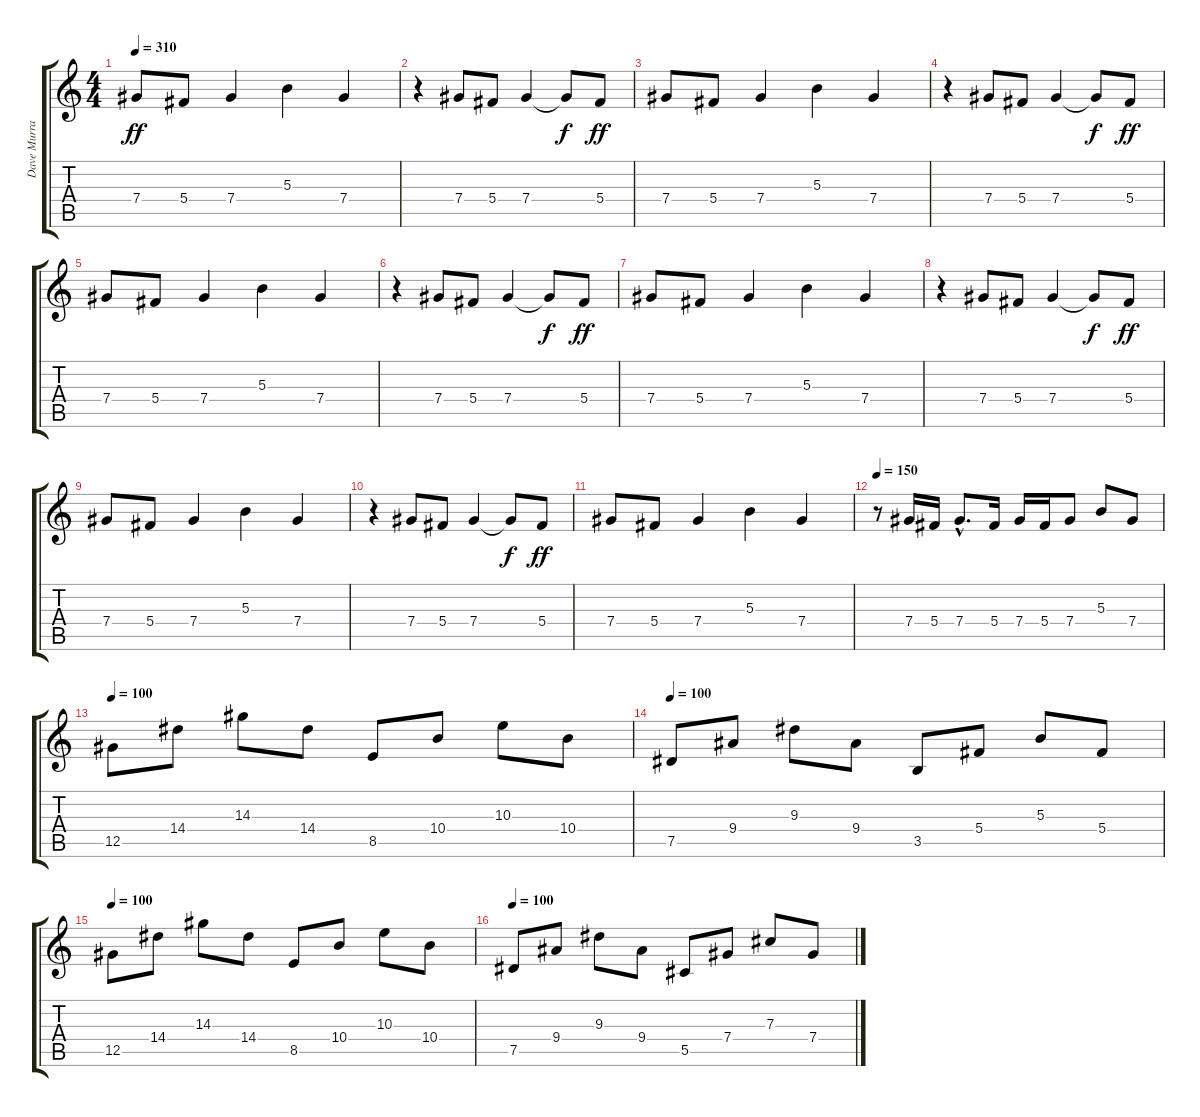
\track ("Dave Murray" "Dave Murra") {instrument overdrivenguitar}
\staff {score tabs}
\tuning (Eb4 Bb3 Gb3 Db3 Ab2 Eb2) {hide}
\ts (4 4)
\tempo 310
\clef g2
\ks c
7.4.8{dy ff} 5.4.8 7.4.4 5.3.4 7.4.4 |
r.4 7.4.8 5.4.8 7.4.4 7.4{t}.8{dy f} 5.4.8{dy ff} |
7.4.8 5.4.8 7.4.4 5.3.4 7.4.4 |
r.4 7.4.8 5.4.8 7.4.4 7.4{t}.8{dy f} 5.4.8{dy ff} |
7.4.8 5.4.8 7.4.4 5.3.4 7.4.4 |
r.4 7.4.8 5.4.8 7.4.4 7.4{t}.8{dy f} 5.4.8{dy ff} |
7.4.8 5.4.8 7.4.4 5.3.4 7.4.4 |
r.4 7.4.8 5.4.8 7.4.4 7.4{t}.8{dy f} 5.4.8{dy ff} |
7.4.8 5.4.8 7.4.4 5.3.4 7.4.4 |
r.4 7.4.8 5.4.8 7.4.4 7.4{t}.8{dy f} 5.4.8{dy ff} |
7.4.8 5.4.8 7.4.4 5.3.4 7.4.4 |
\tempo 150
r.8 7.4.16 5.4.16 7.4{hac}.8{d} 5.4.16 7.4.16 5.4.16 7.4.8 5.3.8 7.4.8 |
\tempo 100
12.5.8{volume 9} 14.4.8 14.3.8 14.4.8 8.5.8 10.4.8 10.3.8 10.4.8 |
\tempo 100
7.5.8 9.4.8 9.3.8 9.4.8 3.5.8 5.4.8 5.3.8 5.4.8 |
\tempo 100
12.5.8 14.4.8 14.3.8 14.4.8 8.5.8 10.4.8 10.3.8 10.4.8 |
\tempo 100
7.5.8 9.4.8 9.3.8 9.4.8 5.5.8 7.4.8 7.3.8 7.4.8
